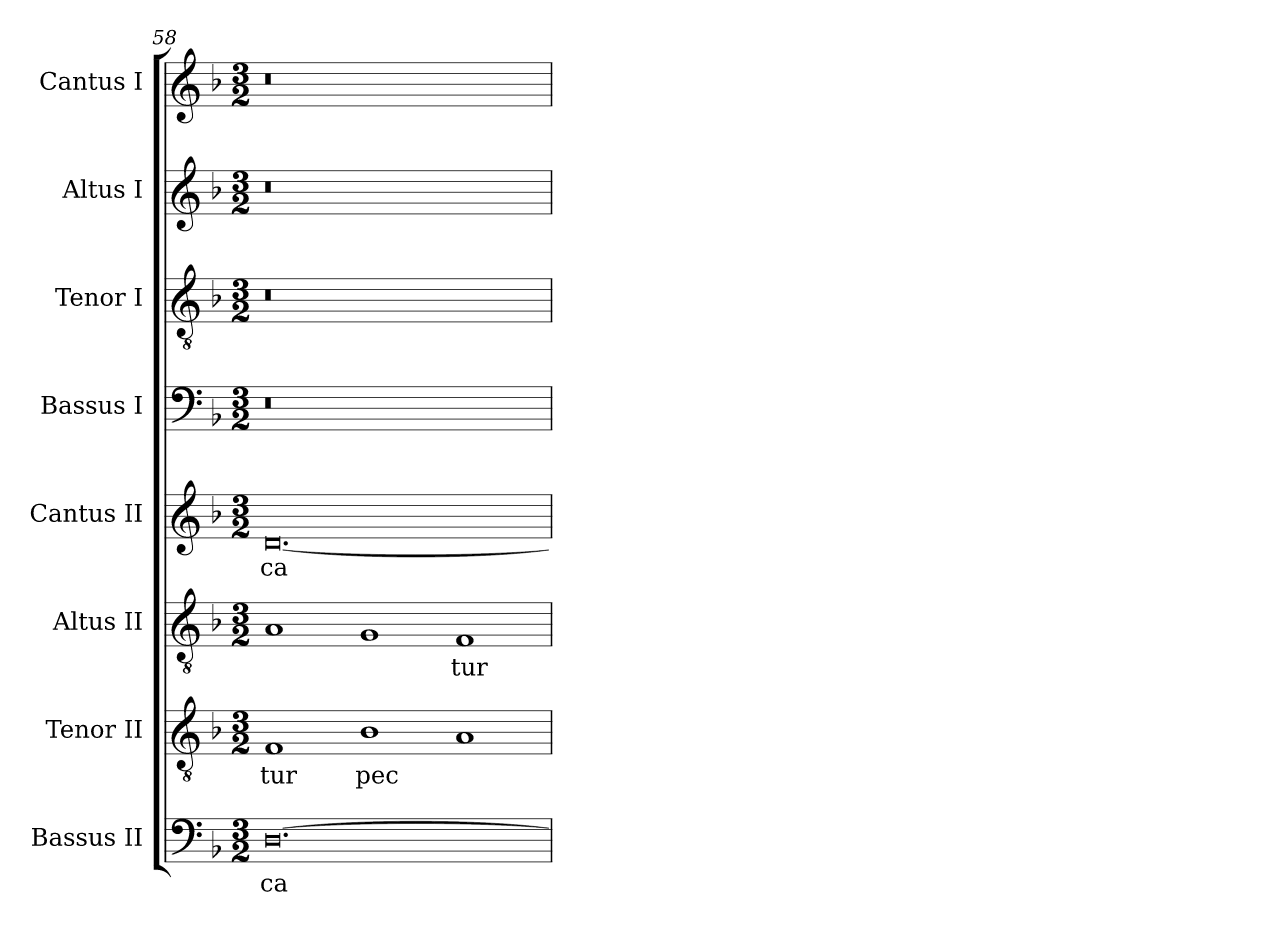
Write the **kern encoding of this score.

**kern	**text	**kern	**text	**kern	**text	**kern	**text	**kern	**kern	**kern	**kern
*part8	*part8	*part7	*part7	*part6	*part6	*part5	*part5	*part4	*part3	*part2	*part1
*staff8	*staff8	*staff7	*staff7	*staff6	*staff6	*staff5	*staff5	*staff4	*staff3	*staff2	*staff1
*I"Bassus II	*	*I"Tenor II	*	*I"Altus II	*	*I"Cantus II	*	*I"Bassus I	*I"Tenor I	*I"Altus I	*I"Cantus I
*clefF4	*	*clefGv2	*	*clefGv2	*	*clefG2	*	*clefF4	*clefGv2	*clefG2	*clefG2
*k[b-]	*	*k[b-]	*	*k[b-]	*	*k[b-]	*	*k[b-]	*k[b-]	*k[b-]	*k[b-]
*F:	*	*F:	*	*F:	*	*F:	*	*F:	*F:	*F:	*F:
*M3/2	*	*M3/2	*	*M3/2	*	*M3/2	*	*M3/2	*M3/2	*M3/2	*M3/2
=58	=58	=58	=58	=58	=58	=58	=58	=58	=58	=58	=58
!	!LO:LY:b:cj	!	!LO:LY:b:cj	!	!	!	!LO:LY:b:cj	!	!	!	!
[<0.D	ca	1F	tur	1A	.	[<0.d	-ca-	0.r	0.r	0.r	0.r
!	!	!	!LO:LY:b:cj	!	!	!	!	!	!	!	!
.	.	1B-	pec	1G	.	.	.	.	.	.	.
!	!	!	!	!	!LO:LY:b:cj	!	!	!	!	!	!
.	.	1A	.	1F	-tur	.	.	.	.	.	.
=	=	=	=	=	=	=	=	=	=	=	=
*-	*-	*-	*-	*-	*-	*-	*-	*-	*-	*-	*-
